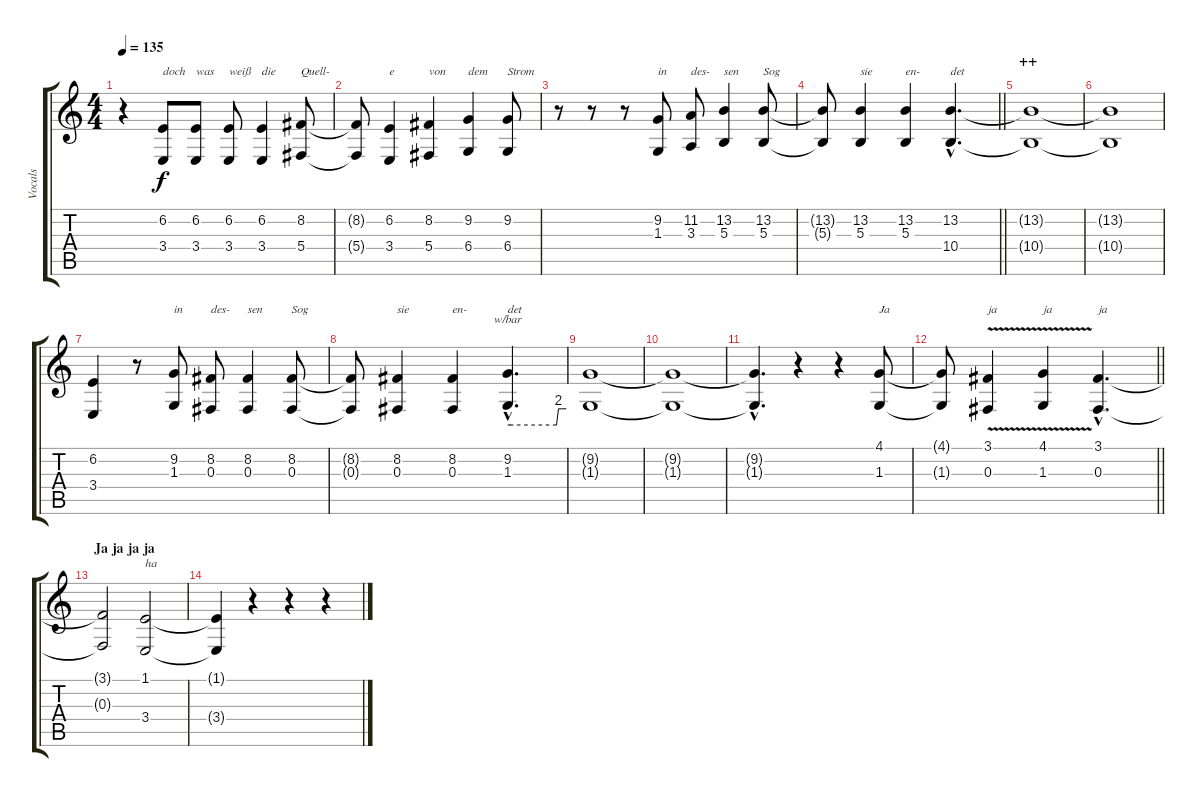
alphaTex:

\track ("Vocals" "Vocals") {instrument violin}
\staff {score tabs}
\tuning (Eb4 Bb3 Gb3 Db3 Ab2 Db2) {hide}
\ts (4 4)
\tempo 135
\clef g2
\ks c
r.4{dy f} (6.2 3.4).8{txt "doch"} (6.2 3.4).8{txt "was"} (6.2 3.4).8{txt "weiß"} (6.2 3.4).4{txt "die"} (8.2 5.4).8{txt "Quell-"} |
(8.2{t} 5.4{t}).8 (6.2 3.4).4{txt "e"} (8.2 5.4).4{txt "von"} (9.2 6.4).4{txt "dem"} (9.2 6.4).8{txt "Strom"} |
r.8 r.8 r.8 (9.2 1.3).8{txt "in"} (11.2 3.3).8{txt "des-"} (13.2 5.3).4{txt "sen"} (13.2 5.3).8{txt "Sog"} |
\barLineRight lightlight
(13.2{t} 5.3{t}).8 (13.2 5.3).4{txt "sie"} (13.2 5.3).4{txt "en-"} (13.2{hac} 10.4{hac}).4{d txt "det"} |
\section ("" "++")
(13.2{t} 10.4{t}).1 |
(13.2{t} 10.4{t}).1 |
(6.2 3.4).4 r.8 (9.2 1.3).8{txt "in"} (8.2 0.3).8{txt "des-"} (8.2 0.3).4{txt "sen"} (8.2 0.3).8{txt "Sog"} |
(8.2{t} 0.3{t}).8 (8.2 0.3).4{txt "sie"} (8.2 0.3).4{txt "en-"} (9.2{hac} 1.3{hac}).4{d tbe (custom default 0 0 3 0 50 0 52 8 55 8 60 8) txt "det"} |
(9.2{t} 1.3{t}).1 |
(9.2{t} 1.3{t}).1 |
(9.2{hac t} 1.3{hac t}).4{d} r.4 r.4 (4.1 1.3).8{txt "Ja"} |
\barLineRight lightlight
(4.1{t} 1.3{t}).8 (3.1{v} 0.3).4{txt "ja"} (4.1 1.3{v}).4{txt "ja"} (3.1{hac} 0.3{hac}).4{d txt "ja"} |
\section ("" "Ja ja ja ja")
(3.1{t} 0.3{t}).2 (1.1 3.4).2{txt "ha"} |
(1.1{t} 3.4{t}).4 r.4 r.4 r.4
